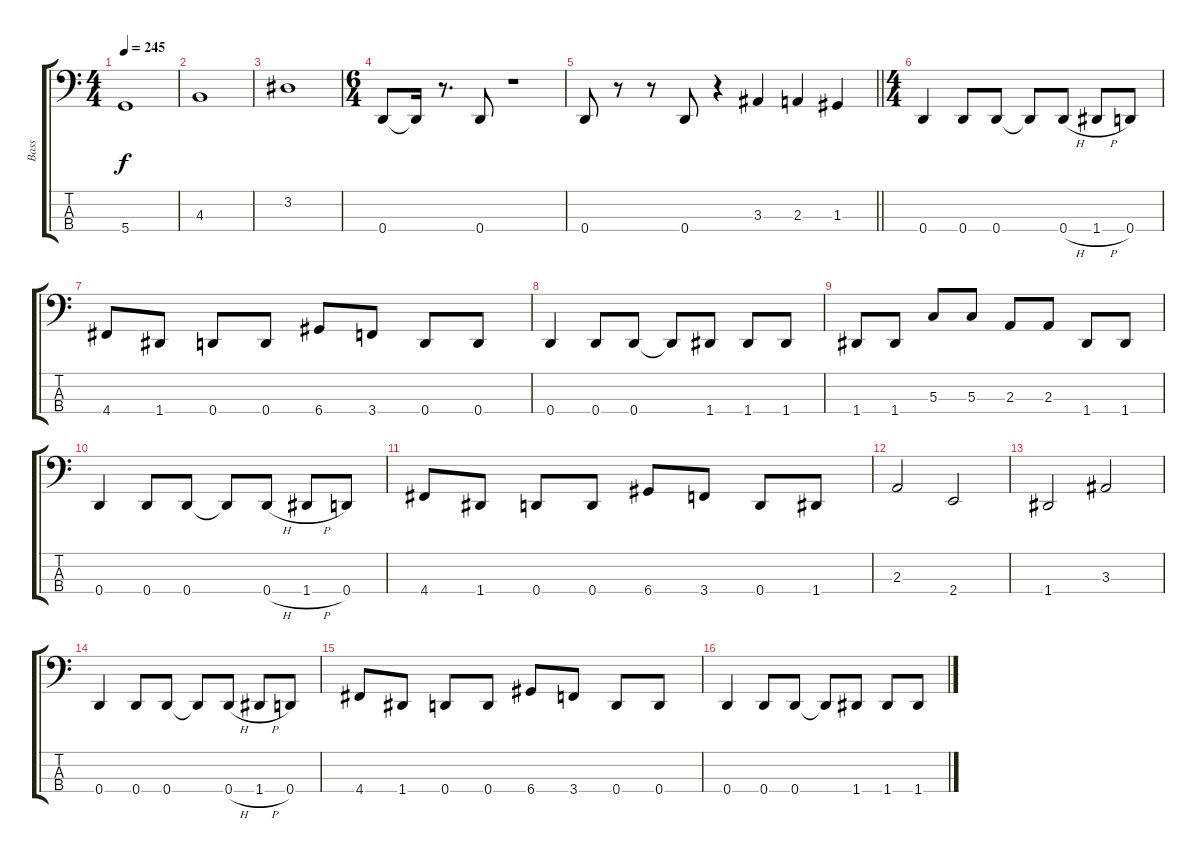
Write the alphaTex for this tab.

\track ("Bass" "Bass") {instrument electricbassfinger}
\staff {score tabs}
\tuning (F2 C2 G1 D1) {hide}
\ts (4 4)
\tempo 245
\clef f4
\ks c
5.4.1{dy f} |
4.3.1 |
3.2.1 |
\ts (6 4)
0.4.8 0.4{t}.16 r.8{d} 0.4.8 r.1 |
\barLineRight lightlight
0.4.8 r.8 r.8 0.4.8 r.4 3.3.4 2.3.4 1.3.4 |
\ts (4 4)
0.4.4 0.4.8 0.4.8 0.4{t}.8 0.4{h}.8 1.4{h}.8 0.4.8 |
4.4.8 1.4.8 0.4.8 0.4.8 6.4.8 3.4.8 0.4.8 0.4.8 |
0.4.4 0.4.8 0.4.8 0.4{t}.8 1.4.8 1.4.8 1.4.8 |
1.4.8 1.4.8 5.3.8 5.3.8 2.3.8 2.3.8 1.4.8 1.4.8 |
0.4.4 0.4.8 0.4.8 0.4{t}.8 0.4{h}.8 1.4{h}.8 0.4.8 |
4.4.8 1.4.8 0.4.8 0.4.8 6.4.8 3.4.8 0.4.8 1.4.8 |
2.3.2 2.4.2 |
1.4.2 3.3.2 |
0.4.4 0.4.8 0.4.8 0.4{t}.8 0.4{h}.8 1.4{h}.8 0.4.8 |
4.4.8 1.4.8 0.4.8 0.4.8 6.4.8 3.4.8 0.4.8 0.4.8 |
0.4.4 0.4.8 0.4.8 0.4{t}.8 1.4.8 1.4.8 1.4.8
